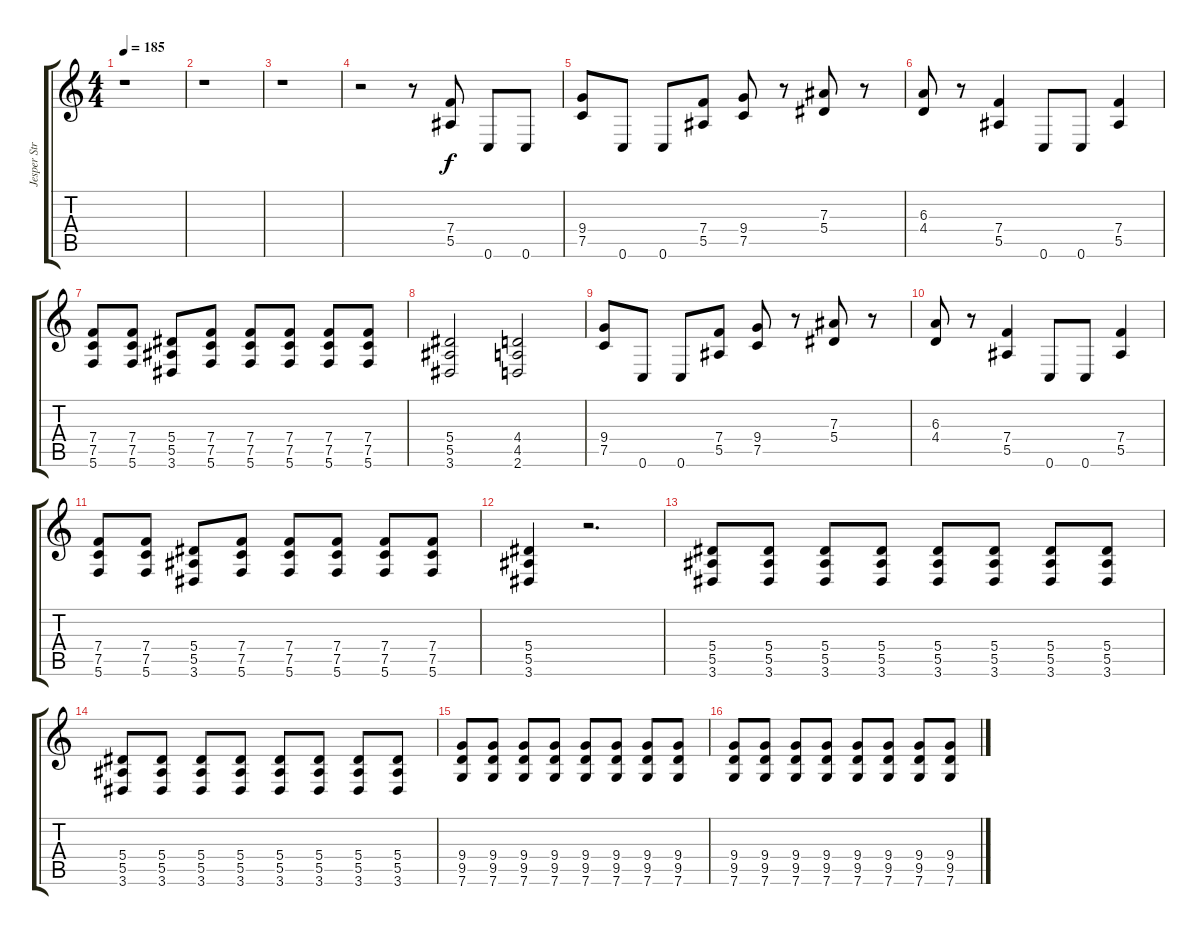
\track ("Jesper Strömblad" "Jesper Str") {instrument distortionguitar}
\staff {score tabs}
\tuning (C4 G3 Eb3 Bb2 F2 C2) {hide}
\ts (4 4)
\tempo 185
\clef g2
\ks c
r.1{dy f} |
r.1 |
r.1 |
r.2 r.8 (7.4 5.5).8 0.6.8 0.6.8 |
(9.4 7.5).8 0.6.8 0.6.8 (7.4 5.5).8 (9.4 7.5).8 r.8 (7.3 5.4).8 r.8 |
(6.3 4.4).8 r.8 (7.4 5.5).4 0.6.8 0.6.8 (7.4 5.5).4 |
(7.4 7.5 5.6).8 (7.4 7.5 5.6).8 (5.4 5.5 3.6).8 (7.4 7.5 5.6).8 (7.4 7.5 5.6).8 (7.4 7.5 5.6).8 (7.4 7.5 5.6).8 (7.4 7.5 5.6).8 |
(5.4 5.5 3.6).2 (4.4 4.5 2.6).2 |
(9.4 7.5).8 0.6.8 0.6.8 (7.4 5.5).8 (9.4 7.5).8 r.8 (7.3 5.4).8 r.8 |
(6.3 4.4).8 r.8 (7.4 5.5).4 0.6.8 0.6.8 (7.4 5.5).4 |
(7.4 7.5 5.6).8 (7.4 7.5 5.6).8 (5.4 5.5 3.6).8 (7.4 7.5 5.6).8 (7.4 7.5 5.6).8 (7.4 7.5 5.6).8 (7.4 7.5 5.6).8 (7.4 7.5 5.6).8 |
(5.4 5.5 3.6).4 r.2{d} |
(5.4 5.5 3.6).8 (5.4 5.5 3.6).8 (5.4 5.5 3.6).8 (5.4 5.5 3.6).8 (5.4 5.5 3.6).8 (5.4 5.5 3.6).8 (5.4 5.5 3.6).8 (5.4 5.5 3.6).8 |
(5.4 5.5 3.6).8 (5.4 5.5 3.6).8 (5.4 5.5 3.6).8 (5.4 5.5 3.6).8 (5.4 5.5 3.6).8 (5.4 5.5 3.6).8 (5.4 5.5 3.6).8 (5.4 5.5 3.6).8 |
(9.4 9.5 7.6).8 (9.4 9.5 7.6).8 (9.4 9.5 7.6).8 (9.4 9.5 7.6).8 (9.4 9.5 7.6).8 (9.4 9.5 7.6).8 (9.4 9.5 7.6).8 (9.4 9.5 7.6).8 |
(9.4 9.5 7.6).8 (9.4 9.5 7.6).8 (9.4 9.5 7.6).8 (9.4 9.5 7.6).8 (9.4 9.5 7.6).8 (9.4 9.5 7.6).8 (9.4 9.5 7.6).8 (9.4 9.5 7.6).8
